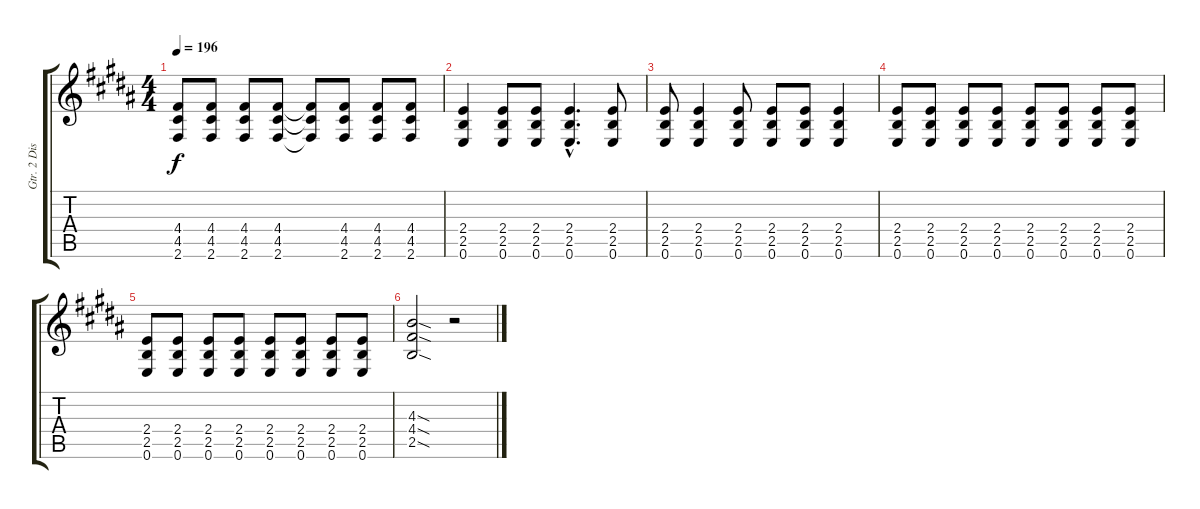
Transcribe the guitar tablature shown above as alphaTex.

\track ("Gtr. 2 Distortion" "Gtr. 2 Dis") {instrument distortionguitar}
\staff {score tabs}
\tuning (E4 B3 G3 D3 A2 E2) {hide}
\ts (4 4)
\tempo 196
\clef g2
\ks b
(4.4{t} 4.5{t} 2.6{t}).8{dy f} (4.4 4.5 2.6).8 (4.4 4.5 2.6).8 (4.4 4.5 2.6).8 (4.4{t} 4.5{t} 2.6{t}).8 (4.4 4.5 2.6).8 (4.4 4.5 2.6).8 (4.4 4.5 2.6).8 |
(2.4 2.5 0.6).4 (2.4 2.5 0.6).8 (2.4 2.5 0.6).8 (2.4{hac} 2.5{hac} 0.6{hac}).4{d} (2.4 2.5 0.6).8 |
(2.4 2.5 0.6).8 (2.4 2.5 0.6).4 (2.4 2.5 0.6).8 (2.4 2.5 0.6).8 (2.4 2.5 0.6).8 (2.4 2.5 0.6).4 |
(2.4 2.5 0.6).8 (2.4 2.5 0.6).8 (2.4 2.5 0.6).8 (2.4 2.5 0.6).8 (2.4 2.5 0.6).8 (2.4 2.5 0.6).8 (2.4 2.5 0.6).8 (2.4 2.5 0.6).8 |
(2.4 2.5 0.6).8 (2.4 2.5 0.6).8 (2.4 2.5 0.6).8 (2.4 2.5 0.6).8 (2.4 2.5 0.6).8 (2.4 2.5 0.6).8 (2.4 2.5 0.6).8 (2.4 2.5 0.6).8 |
(4.3{sod} 4.4{sod} 2.5{sod}).2 r.2
